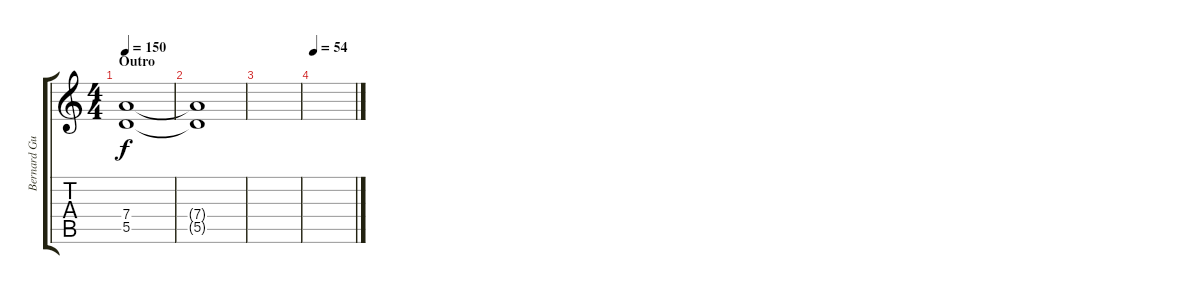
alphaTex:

\track ("Bernard Guitar 2" "Bernard Gu") {instrument overdrivenguitar}
\staff {score tabs}
\tuning (E4 B3 G3 D3 A2 E2) {hide}
\ts (4 4)
\section ("" "Outro")
\tempo 150
\clef g2
\ks c
(7.4 5.5).1{dy f} |
(7.4{t} 5.5{t}).1 |
|
\tempo 54
